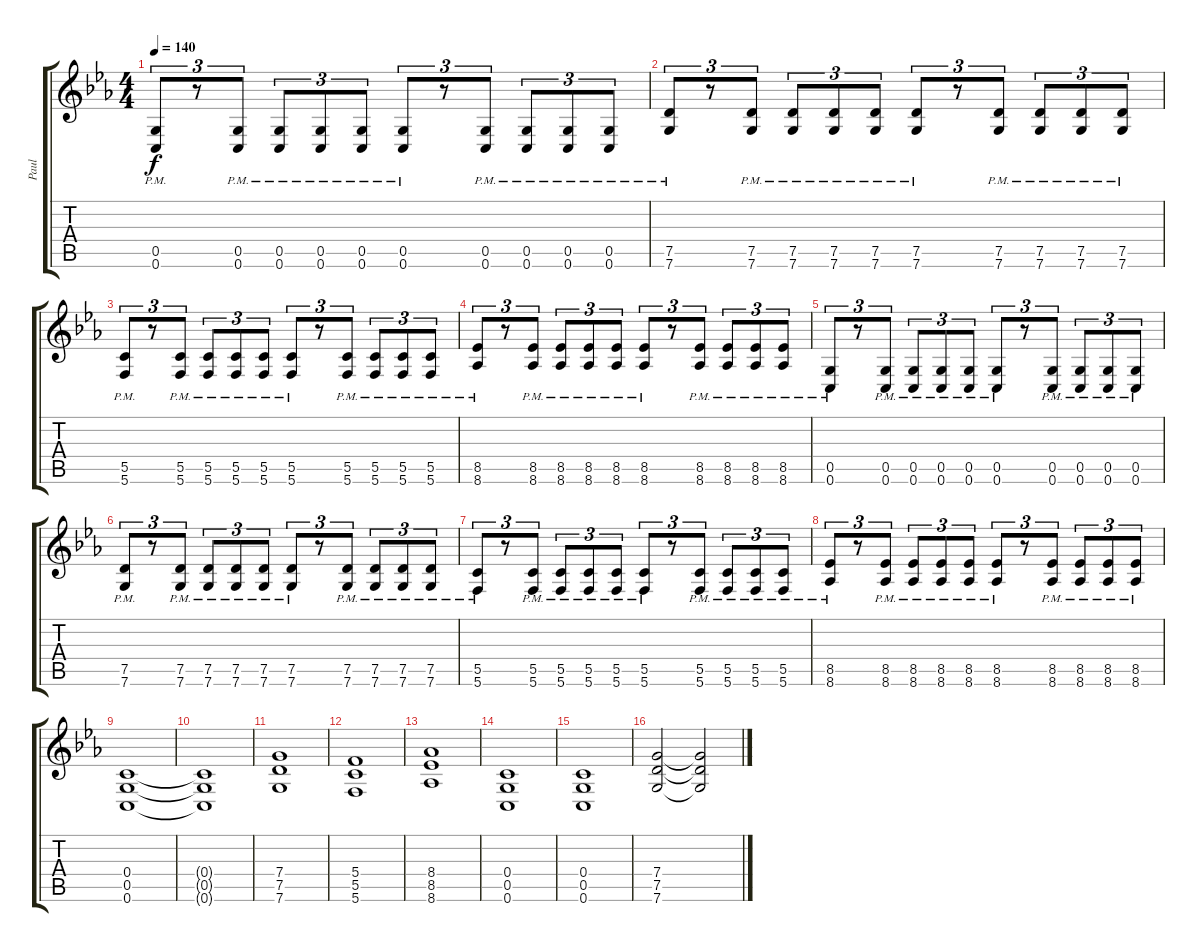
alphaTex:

\track ("Paul" "Paul") {instrument distortionguitar}
\staff {score tabs}
\tuning (D4 A3 F3 C3 G2 C2) {hide}
\ts (4 4)
\tempo 140
\clef g2
\ks eb
(0.5{pm} 0.6{pm}).8{tu (3 2) dy f} r.8{tu (3 2)} (0.5{pm} 0.6{pm}).8{tu (3 2)} (0.5{pm} 0.6{pm}).8{tu (3 2)} (0.5{pm} 0.6{pm}).8{tu (3 2)} (0.5{pm} 0.6{pm}).8{tu (3 2)} (0.5{pm} 0.6{pm}).8{tu (3 2)} r.8{tu (3 2)} (0.5{pm} 0.6{pm}).8{tu (3 2)} (0.5{pm} 0.6{pm}).8{tu (3 2)} (0.5{pm} 0.6{pm}).8{tu (3 2)} (0.5{pm} 0.6{pm}).8{tu (3 2)} |
(7.5{pm} 7.6{pm}).8{tu (3 2)} r.8{tu (3 2)} (7.5{pm} 7.6{pm}).8{tu (3 2)} (7.5{pm} 7.6{pm}).8{tu (3 2)} (7.5{pm} 7.6{pm}).8{tu (3 2)} (7.5{pm} 7.6{pm}).8{tu (3 2)} (7.5{pm} 7.6{pm}).8{tu (3 2)} r.8{tu (3 2)} (7.5{pm} 7.6{pm}).8{tu (3 2)} (7.5{pm} 7.6{pm}).8{tu (3 2)} (7.5{pm} 7.6{pm}).8{tu (3 2)} (7.5{pm} 7.6{pm}).8{tu (3 2)} |
(5.5{pm} 5.6{pm}).8{tu (3 2)} r.8{tu (3 2)} (5.5{pm} 5.6{pm}).8{tu (3 2)} (5.5{pm} 5.6{pm}).8{tu (3 2)} (5.5{pm} 5.6{pm}).8{tu (3 2)} (5.5{pm} 5.6{pm}).8{tu (3 2)} (5.5{pm} 5.6{pm}).8{tu (3 2)} r.8{tu (3 2)} (5.5{pm} 5.6{pm}).8{tu (3 2)} (5.5{pm} 5.6{pm}).8{tu (3 2)} (5.5{pm} 5.6{pm}).8{tu (3 2)} (5.5{pm} 5.6{pm}).8{tu (3 2)} |
(8.5{pm} 8.6{pm}).8{tu (3 2)} r.8{tu (3 2)} (8.5{pm} 8.6{pm}).8{tu (3 2)} (8.5{pm} 8.6{pm}).8{tu (3 2)} (8.5{pm} 8.6{pm}).8{tu (3 2)} (8.5{pm} 8.6{pm}).8{tu (3 2)} (8.5{pm} 8.6{pm}).8{tu (3 2)} r.8{tu (3 2)} (8.5{pm} 8.6{pm}).8{tu (3 2)} (8.5{pm} 8.6{pm}).8{tu (3 2)} (8.5{pm} 8.6{pm}).8{tu (3 2)} (8.5{pm} 8.6{pm}).8{tu (3 2)} |
(0.5{pm} 0.6{pm}).8{tu (3 2)} r.8{tu (3 2)} (0.5{pm} 0.6{pm}).8{tu (3 2)} (0.5{pm} 0.6{pm}).8{tu (3 2)} (0.5{pm} 0.6{pm}).8{tu (3 2)} (0.5{pm} 0.6{pm}).8{tu (3 2)} (0.5{pm} 0.6{pm}).8{tu (3 2)} r.8{tu (3 2)} (0.5{pm} 0.6{pm}).8{tu (3 2)} (0.5{pm} 0.6{pm}).8{tu (3 2)} (0.5{pm} 0.6{pm}).8{tu (3 2)} (0.5{pm} 0.6{pm}).8{tu (3 2)} |
(7.5{pm} 7.6{pm}).8{tu (3 2)} r.8{tu (3 2)} (7.5{pm} 7.6{pm}).8{tu (3 2)} (7.5{pm} 7.6{pm}).8{tu (3 2)} (7.5{pm} 7.6{pm}).8{tu (3 2)} (7.5{pm} 7.6{pm}).8{tu (3 2)} (7.5{pm} 7.6{pm}).8{tu (3 2)} r.8{tu (3 2)} (7.5{pm} 7.6{pm}).8{tu (3 2)} (7.5{pm} 7.6{pm}).8{tu (3 2)} (7.5{pm} 7.6{pm}).8{tu (3 2)} (7.5{pm} 7.6{pm}).8{tu (3 2)} |
(5.5{pm} 5.6{pm}).8{tu (3 2)} r.8{tu (3 2)} (5.5{pm} 5.6{pm}).8{tu (3 2)} (5.5{pm} 5.6{pm}).8{tu (3 2)} (5.5{pm} 5.6{pm}).8{tu (3 2)} (5.5{pm} 5.6{pm}).8{tu (3 2)} (5.5{pm} 5.6{pm}).8{tu (3 2)} r.8{tu (3 2)} (5.5{pm} 5.6{pm}).8{tu (3 2)} (5.5{pm} 5.6{pm}).8{tu (3 2)} (5.5{pm} 5.6{pm}).8{tu (3 2)} (5.5 5.6{pm}).8{tu (3 2)} |
(8.5{pm} 8.6{pm}).8{tu (3 2)} r.8{tu (3 2)} (8.5{pm} 8.6{pm}).8{tu (3 2)} (8.5{pm} 8.6{pm}).8{tu (3 2)} (8.5{pm} 8.6{pm}).8{tu (3 2)} (8.5{pm} 8.6{pm}).8{tu (3 2)} (8.5{pm} 8.6{pm}).8{tu (3 2)} r.8{tu (3 2)} (8.5{pm} 8.6{pm}).8{tu (3 2)} (8.5{pm} 8.6{pm}).8{tu (3 2)} (8.5{pm} 8.6{pm}).8{tu (3 2)} (8.5{pm} 8.6{pm}).8{tu (3 2)} |
(0.4 0.5 0.6).1 |
(0.4{t} 0.5{t} 0.6{t}).1 |
(7.4 7.5 7.6).1 |
(5.4 5.5 5.6).1 |
(8.4 8.5 8.6).1 |
(0.4 0.5 0.6).1 |
(0.4 0.5 0.6).1 |
(7.4 7.5 7.6).2 (7.4{t} 7.5{t} 7.6{t}).2
